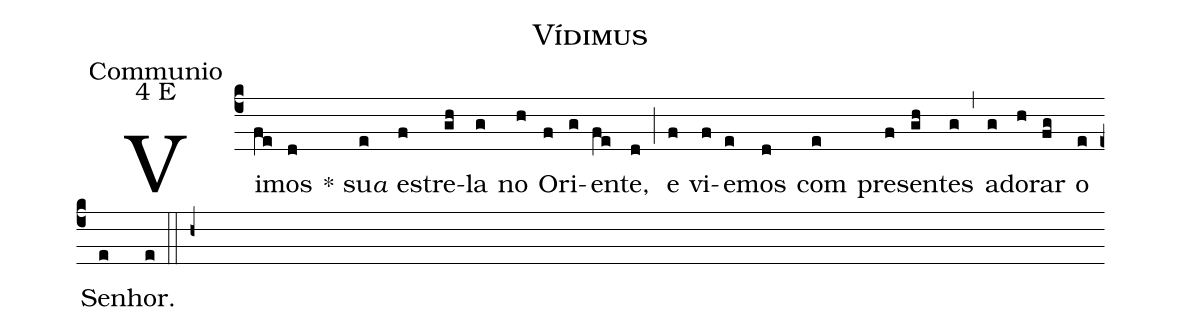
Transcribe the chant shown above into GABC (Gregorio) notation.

name: Vídimus;
office-part: Communio;
mode: 4;
mode-differentia: E;
%%
(c4)

Vi(fe)mos(d) * su(e)<e>a</e> es(f)tre(gh)la(g) no(h) O(f)ri(g)en(fe)te,(d) (;) e(f) vi(f)e(e)mos(d) com(e) pre(f)sen(gh)tes(g) (,) a(g)do(h)rar(fg) o(e) Se(e)nhor.(e)

(::)

(h+)
